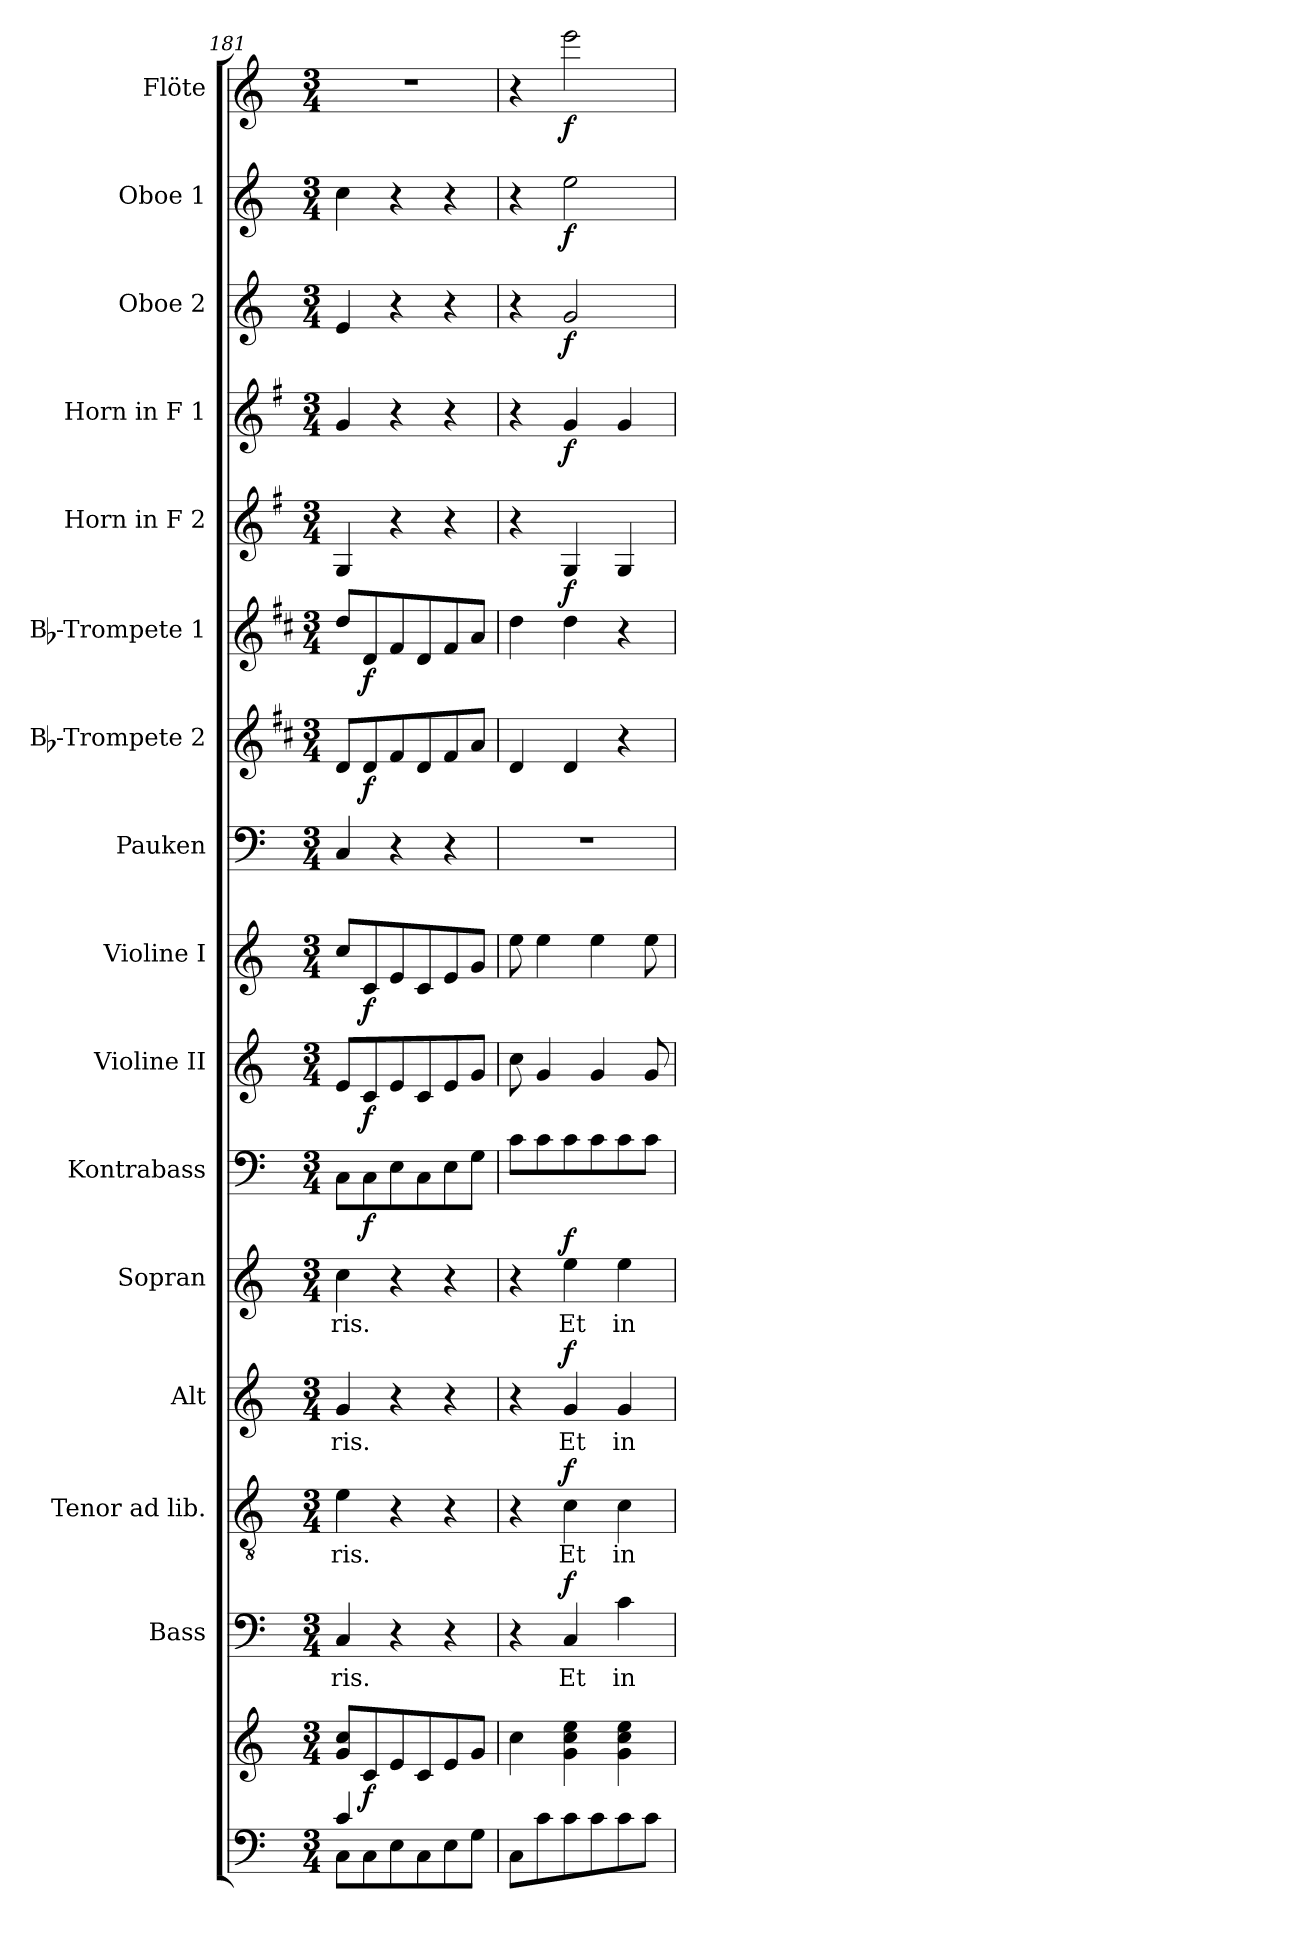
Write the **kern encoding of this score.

**kern	**kern	**dynam	**kern	**text	**dynam	**kern	**text	**dynam	**kern	**text	**dynam	**kern	**text	**dynam	**kern	**dynam	**kern	**dynam	**kern	**dynam	**kern	**kern	**dynam	**kern	**dynam	**kern	**dynam	**kern	**dynam	**kern	**dynam	**kern	**dynam	**kern	**dynam
*part16	*part16	*part16	*part15	*part15	*part15	*part14	*part14	*part14	*part13	*part13	*part13	*part12	*part12	*part12	*part11	*part11	*part10	*part10	*part9	*part9	*part8	*part7	*part7	*part6	*part6	*part5	*part5	*part4	*part4	*part3	*part3	*part2	*part2	*part1	*part1
*staff17	*staff16	*staff16/17	*staff15	*staff15	*staff15	*staff14	*staff14	*staff14	*staff13	*staff13	*staff13	*staff12	*staff12	*staff12	*staff11	*staff11	*staff10	*staff10	*staff9	*staff9	*staff8	*staff7	*staff7	*staff6	*staff6	*staff5	*staff5	*staff4	*staff4	*staff3	*staff3	*staff2	*staff2	*staff1	*staff1
*	*	*	*I"Bass	*	*	*I"Tenor ad lib.	*	*	*I"Alt	*	*	*I"Sopran	*	*	*I"Kontrabass	*	*I"Violine II	*	*I"Violine I	*	*I"Pauken	*I"Bb-Trompete 2	*	*I"Bb-Trompete 1	*	*I"Horn in F 2	*	*I"Horn in F 1	*	*I"Oboe 2	*	*I"Oboe 1	*	*I"Flöte	*
*	*	*	*I'B.	*	*	*I'T.	*	*	*I'A.	*	*	*I'S.	*	*	*I'Kb.	*	*I'Vl. II	*	*I'Vl. I	*	*I'Pk.	*I'Bb Trp. 2	*	*I'Bb Trp. 1	*	*	*	*	*	*I'Ob. 2	*	*I'Ob. 1	*	*I'Fl.	*
*clefF4	*clefG2	*	*clefF4	*	*	*clefGv2	*	*	*clefG2	*	*	*clefG2	*	*	*clefF4	*	*clefG2	*	*clefG2	*	*clefF4	*clefG2	*	*clefG2	*	*clefG2	*	*clefG2	*	*clefG2	*	*clefG2	*	*clefG2	*
*	*	*	*	*	*	*	*	*	*	*	*	*	*	*	*ITrd7c12	*	*	*	*	*	*	*ITrd1c2	*	*ITrd1c2	*	*ITrd4c7	*	*ITrd4c7	*	*	*	*	*	*	*
*k[]	*k[]	*	*k[]	*	*	*k[]	*	*	*k[]	*	*	*k[]	*	*	*k[]	*	*k[]	*	*k[]	*	*k[]	*k[]	*	*k[]	*	*k[]	*	*k[]	*	*k[]	*	*k[]	*	*k[]	*
*C:	*C:	*	*C:	*	*	*C:	*	*	*C:	*	*	*C:	*	*	*C:	*	*C:	*	*C:	*	*C:	*C:	*	*C:	*	*C:	*	*C:	*	*C:	*	*C:	*	*C:	*
*M3/4	*M3/4	*	*M3/4	*	*	*M3/4	*	*	*M3/4	*	*	*M3/4	*	*	*M3/4	*	*M3/4	*	*M3/4	*	*M3/4	*M3/4	*	*M3/4	*	*M3/4	*	*M3/4	*	*M3/4	*	*M3/4	*	*M3/4	*
=181	=181	=181	=181	=181	=181	=181	=181	=181	=181	=181	=181	=181	=181	=181	=181	=181	=181	=181	=181	=181	=181	=181	=181	=181	=181	=181	=181	=181	=181	=181	=181	=181	=181	=181	=181
*^	*	*	*	*	*	*	*	*	*	*	*	*	*	*	*	*	*	*	*	*	*	*	*	*	*	*	*	*	*	*	*	*	*	*	*
!	!	!	!	!	!LO:LY:b	!	!	!LO:LY:b	!	!	!LO:LY:b	!	!	!LO:LY:b	!	!	!	!	!	!	!	!	!	!	!	!	!	!	!	!	!	!	!	!	!	!
4c/	8C\L	8g/ 8cc/L	.	4C/	-ris.	.	4e\	-ris.	.	4g/	-ris.	.	4cc\	-ris.	.	8CC\L	.	8e/L	.	8cc/L	.	4C/	8c/L	.	8cc/L	.	4C/	.	4c/	.	4e/	.	4cc\	.	2.r	.
!	!	!	!LO:DY:b	!	!	!	!	!	!	!	!	!	!	!	!	!	!LO:DY:b	!	!LO:DY:b	!	!LO:DY:b	!	!	!LO:DY:b	!	!LO:DY:b	!	!	!	!	!	!	!	!	!	!
.	8C\	8c/	f	.	.	.	.	.	.	.	.	.	.	.	.	8CC\	f	8c/	f	8c/	f	.	8c/	f	8c/	f	.	.	.	.	.	.	.	.	.	.
2ryy	8E\	8e/	.	4r	.	.	4r	.	.	4r	.	.	4r	.	.	8EE\	.	8e/	.	8e/	.	4r	8e/	.	8e/	.	4r	.	4r	.	4r	.	4r	.	.	.
.	8C\	8c/	.	.	.	.	.	.	.	.	.	.	.	.	.	8CC\	.	8c/	.	8c/	.	.	8c/	.	8c/	.	.	.	.	.	.	.	.	.	.	.
.	8E\	8e/	.	4r	.	.	4r	.	.	4r	.	.	4r	.	.	8EE\	.	8e/	.	8e/	.	4r	8e/	.	8e/	.	4r	.	4r	.	4r	.	4r	.	.	.
.	8G\J	8g/J	.	.	.	.	.	.	.	.	.	.	.	.	.	8GG\J	.	8g/J	.	8g/J	.	.	8g/J	.	8g/J	.	.	.	.	.	.	.	.	.	.	.
*v	*v	*	*	*	*	*	*	*	*	*	*	*	*	*	*	*	*	*	*	*	*	*	*	*	*	*	*	*	*	*	*	*	*	*	*	*
=182	=182	=182	=182	=182	=182	=182	=182	=182	=182	=182	=182	=182	=182	=182	=182	=182	=182	=182	=182	=182	=182	=182	=182	=182	=182	=182	=182	=182	=182	=182	=182	=182	=182	=182	=182
8C\L	4cc\	.	4r	.	.	4r	.	.	4r	.	.	4r	.	.	8C\L	.	8cc\	.	8ee\	.	2.r	4c/	.	4cc\	.	4r	.	4r	.	4r	.	4r	.	4r	.
8c\	.	.	.	.	.	.	.	.	.	.	.	.	.	.	8C\	.	4g/	.	4ee\	.	.	.	.	.	.	.	.	.	.	.	.	.	.	.	.
!	!	!	!	!LO:LY:b	!LO:DY:a	!	!LO:LY:b	!LO:DY:a	!	!LO:LY:b	!LO:DY:a	!	!LO:LY:b	!LO:DY:a	!	!	!	!	!	!	!	!	!	!	!	!	!LO:DY:b	!	!LO:DY:b	!	!LO:DY:b	!	!LO:DY:b	!	!LO:DY:b
8c\	4g\ 4cc\ 4ee\	.	4C/	Et	f	4c\	Et	f	4g/	Et	f	4ee\	Et	f	8C\	.	.	.	.	.	.	4c/	.	4cc\	.	4C/	f	4c/	f	2g/	f	2ee\	f	2eee\	f
8c\	.	.	.	.	.	.	.	.	.	.	.	.	.	.	8C\	.	4g/	.	4ee\	.	.	.	.	.	.	.	.	.	.	.	.	.	.	.	.
!	!	!	!	!LO:LY:b	!	!	!LO:LY:b	!	!	!LO:LY:b	!	!	!LO:LY:b	!	!	!	!	!	!	!	!	!	!	!	!	!	!	!	!	!	!	!	!	!	!
8c\	4g\ 4cc\ 4ee\	.	4c\	in	.	4c\	in	.	4g/	in	.	4ee\	in	.	8C\	.	.	.	.	.	.	4r	.	4r	.	4C/	.	4c/	.	.	.	.	.	.	.
8c\J	.	.	.	.	.	.	.	.	.	.	.	.	.	.	8C\J	.	8g/	.	8ee\	.	.	.	.	.	.	.	.	.	.	.	.	.	.	.	.
=	=	=	=	=	=	=	=	=	=	=	=	=	=	=	=	=	=	=	=	=	=	=	=	=	=	=	=	=	=	=	=	=	=	=	=
*-	*-	*-	*-	*-	*-	*-	*-	*-	*-	*-	*-	*-	*-	*-	*-	*-	*-	*-	*-	*-	*-	*-	*-	*-	*-	*-	*-	*-	*-	*-	*-	*-	*-	*-	*-
